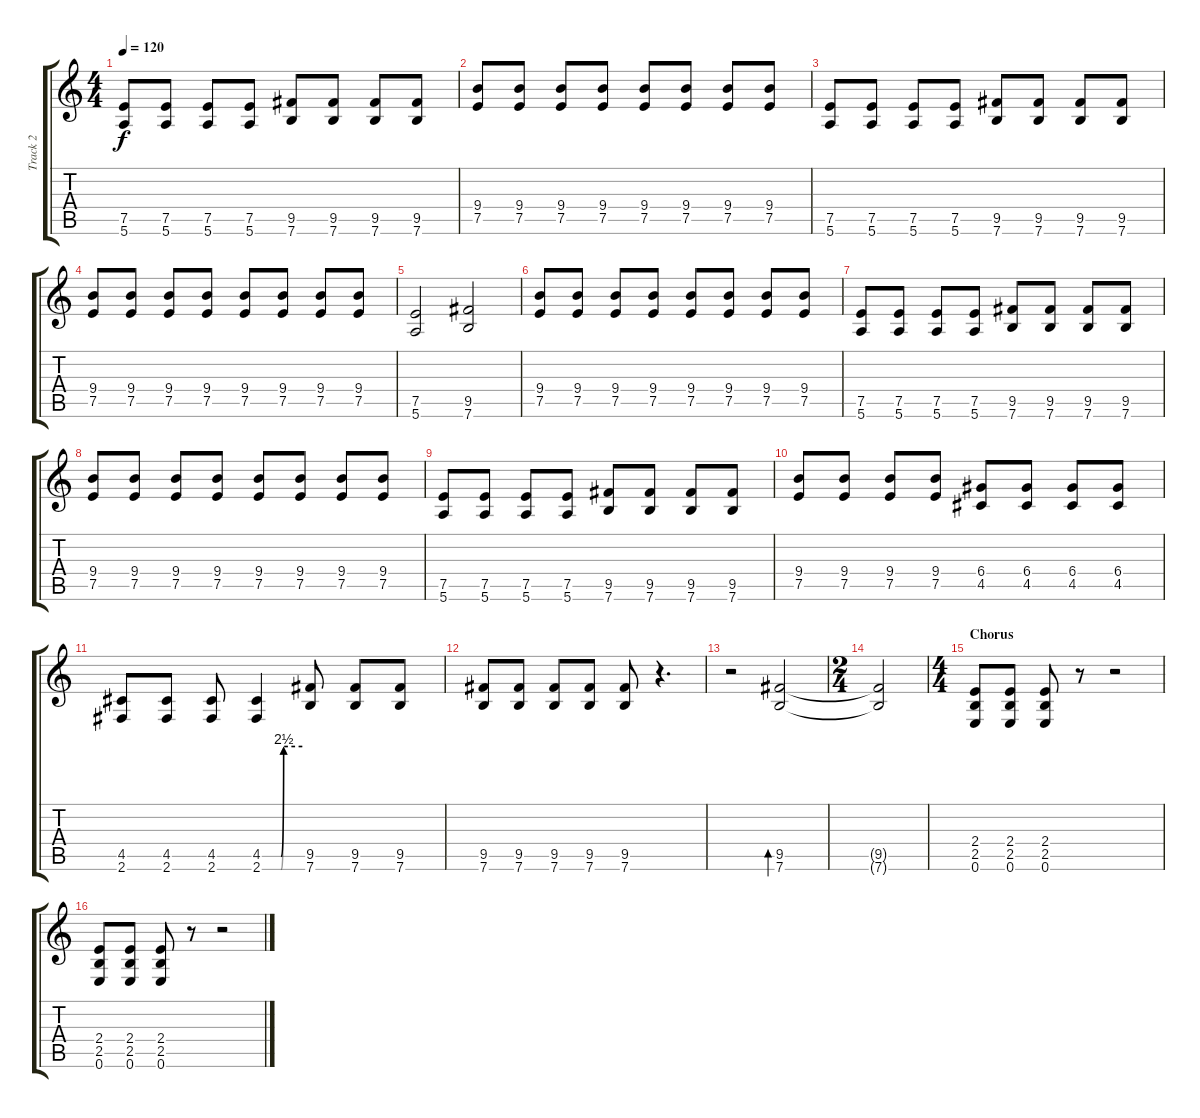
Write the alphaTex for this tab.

\track ("Track 2" "Track 2") {instrument overdrivenguitar}
\staff {score tabs}
\tuning (E4 B3 G3 D3 A2 E2) {hide}
\ts (4 4)
\tempo 120
\clef g2
\ks c
(7.5 5.6).8{dy f} (7.5 5.6).8 (7.5 5.6).8 (7.5 5.6).8 (9.5 7.6).8 (9.5 7.6).8 (9.5 7.6).8 (9.5 7.6).8 |
(9.4 7.5).8 (9.4 7.5).8 (9.4 7.5).8 (9.4 7.5).8 (9.4 7.5).8 (9.4 7.5).8 (9.4 7.5).8 (9.4 7.5).8 |
(7.5 5.6).8 (7.5 5.6).8 (7.5 5.6).8 (7.5 5.6).8 (9.5 7.6).8 (9.5 7.6).8 (9.5 7.6).8 (9.5 7.6).8 |
(9.4 7.5).8 (9.4 7.5).8 (9.4 7.5).8 (9.4 7.5).8 (9.4 7.5).8 (9.4 7.5).8 (9.4 7.5).8 (9.4 7.5).8 |
(7.5 5.6).2 (9.5 7.6).2 |
(9.4 7.5).8 (9.4 7.5).8 (9.4 7.5).8 (9.4 7.5).8 (9.4 7.5).8 (9.4 7.5).8 (9.4 7.5).8 (9.4 7.5).8 |
(7.5 5.6).8 (7.5 5.6).8 (7.5 5.6).8 (7.5 5.6).8 (9.5 7.6).8 (9.5 7.6).8 (9.5 7.6).8 (9.5 7.6).8 |
(9.4 7.5).8 (9.4 7.5).8 (9.4 7.5).8 (9.4 7.5).8 (9.4 7.5).8 (9.4 7.5).8 (9.4 7.5).8 (9.4 7.5).8 |
(7.5 5.6).8 (7.5 5.6).8 (7.5 5.6).8 (7.5 5.6).8 (9.5 7.6).8 (9.5 7.6).8 (9.5 7.6).8 (9.5 7.6).8 |
(9.4 7.5).8 (9.4 7.5).8 (9.4 7.5).8 (9.4 7.5).8 (6.4 4.5).8 (6.4 4.5).8 (6.4 4.5).8 (6.4 4.5).8 |
(4.5 2.6).8 (4.5 2.6).8 (4.5 2.6).8 (4.5{be (custom 0 0 28 0 32 10 60 10)} 2.6{be (custom 0 0 28 0 32 10 60 10)}).4 (9.5 7.6).8 (9.5 7.6).8 (9.5 7.6).8 |
(9.5 7.6).8 (9.5 7.6).8 (9.5 7.6).8 (9.5 7.6).8 (9.5 7.6).8 r.4{d} |
r.2 (9.5 7.6).2{bd 480} |
\ts (2 4)
(9.5{t} 7.6{t}).2 |
\ts (4 4)
\section ("" "Chorus")
(2.4 2.5 0.6).8{volume 13} (2.4 2.5 0.6).8 (2.4 2.5 0.6).8 r.8 r.2 |
(2.4 2.5 0.6).8 (2.4 2.5 0.6).8 (2.4 2.5 0.6).8 r.8 r.2
